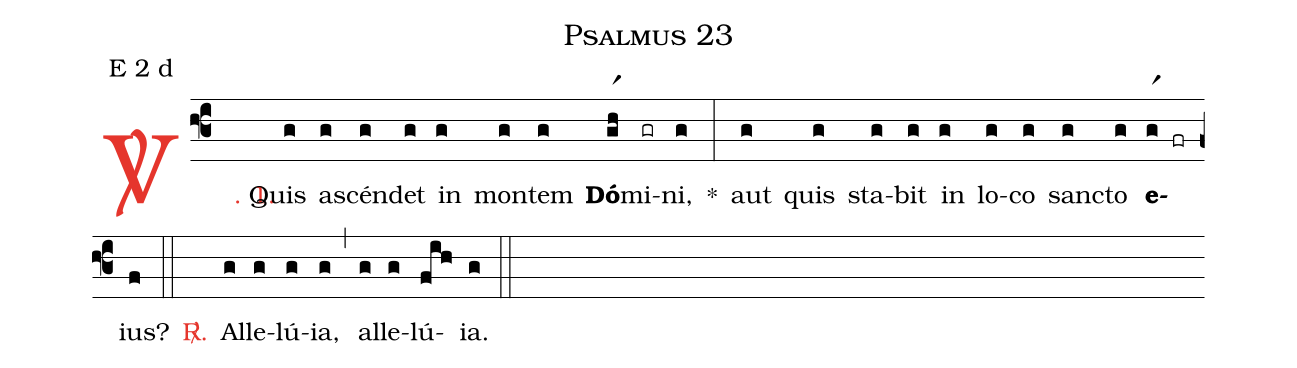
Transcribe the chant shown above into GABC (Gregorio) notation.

name: Psalmus 23;
mode: E 2 d;
%%
(f3)

<c><sp>V/</sp>. 1.</c>() Quis(g) a(g)scén(g)det(g) in(g) mon(g)tem(g) <b>Dó</b>(gr1h)mi(gr)ni,(g) *(:) aut(g) quis(g) sta(g)bit(g) in(g) lo(g)co(g) san(g)cto(g) <b>e</b>(gr1 fr)ius?(f)

(::)

<nlba><c><sp>R/</sp>.</c>() Al</nlba>(g)le(g)lú(g)ia,(g) (,) al(g)le(g)lú(fih)ia.(g)

(::)
